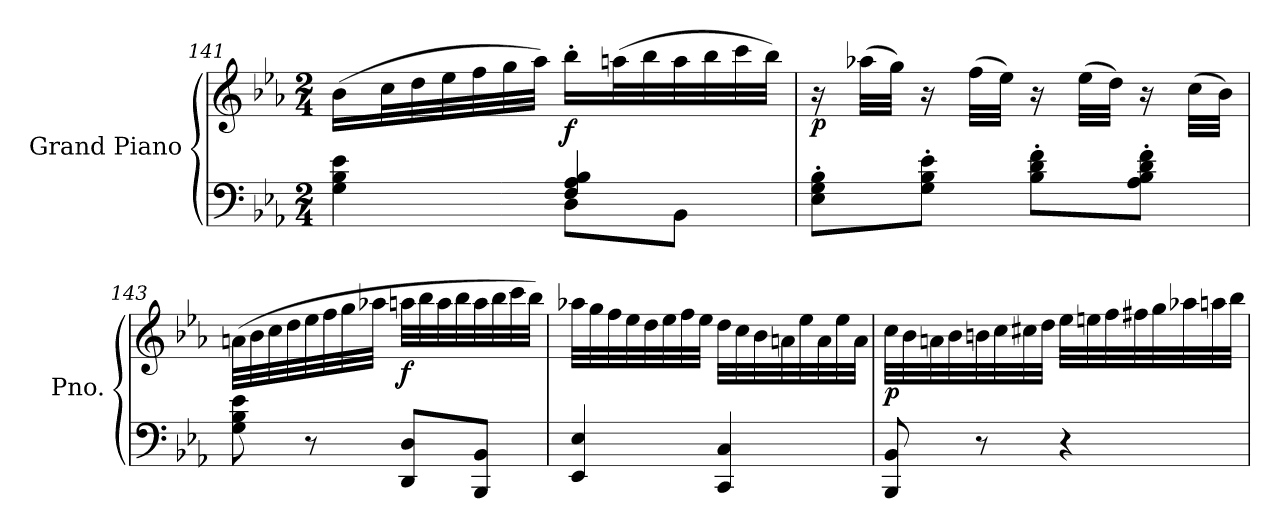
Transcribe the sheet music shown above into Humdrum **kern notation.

**kern	**kern	**dynam
*part1	*part1	*part1
*staff2	*staff1	*staff1/2
*I"Grand Piano	*	*
*I'Pno.	*	*
!!LO:PB:g=z
*clefF4	*clefG2	*
*k[b-e-a-]	*k[b-e-a-]	*
*M2/4	*M2/4	*
=141	=141	=141
*^	*	*
4G\ 4B-\ 4e-\	4ryy	(16b-\LL	.
.	.	32cc\L	.
.	.	32dd\	.
.	.	32ee-\	.
.	.	32ff\	.
.	.	32gg\	.
.	.	32aa-\JJJ)	.
!	!	!	!LO:DY:b
4F/ 4A-/ 4B-/	8D\L	16bb-'\LL	f
.	.	(32aan\L	.
.	.	32bb-\	.
.	8BB-\J	32aa\	.
.	.	32bb-\	.
.	.	32ccc\	.
.	.	32bb-\JJJ)	.
*v	*v	*	*
=142	=142	=142
!	!	!LO:DY:b
8E-\' 8G\' 8B-\'L	16r	p
.	(32aa-X\LLL	.
.	32gg\JJJ)	.
8G\' 8B-\' 8e-\'J	16r	.
.	(32ff\LLL	.
.	32ee-\JJJ)	.
8B-\' 8d\' 8f\'L	16r	.
.	(32ee-\LLL	.
.	32dd\JJJ)	.
8A-\' 8B-\' 8d\' 8f\'J	16r	.
.	(32cc\LLL	.
.	32b-\JJJ)	.
=143	=143	=143
8G\ 8B-\ 8e-\	(32an\LLL	.
.	32b-\	.
.	32cc\	.
.	32dd\	.
8r	32ee-\	.
.	32ff\	.
.	32gg\	.
.	32aa-X\JJJ	.
!	!	!LO:DY:b
8DD/ 8D/L	32aan\LLL	f
.	32bb-\	.
.	32aa\	.
.	32bb-\	.
8BBB-/ 8BB-/J	32aa\	.
.	32bb-\	.
.	32ccc\	.
.	32bb-\JJJ)	.
!!LO:LB:g=z
=144	=144	=144
4EE-/ 4E-/	32aa-X\LLL	.
.	32gg\	.
.	32ff\	.
.	32ee-\	.
.	32dd\	.
.	32ee-\	.
.	32ff\	.
.	32ee-\JJJ	.
4CC/ 4C/	32dd\LLL	.
.	32cc\	.
.	32b-\	.
.	32an\	.
.	32ee-\	.
.	32a\	.
.	32ee-\	.
.	32a\JJJ	.
=145	=145	=145
!	!	!LO:DY:b
8BBB-/ 8BB-/	32cc\LLL	p
.	32b-\	.
.	32an\	.
.	32b-\	.
8r	32bn\	.
.	32cc\	.
.	32cc#X\	.
.	32dd\JJJ	.
4r	32ee-\LLL	.
.	32een\	.
.	32ff\	.
.	32ff#X\	.
.	32gg\	.
.	32aa-X\	.
.	32aan\	.
.	32bb-\JJJ	.
=	=	=
*-	*-	*-
